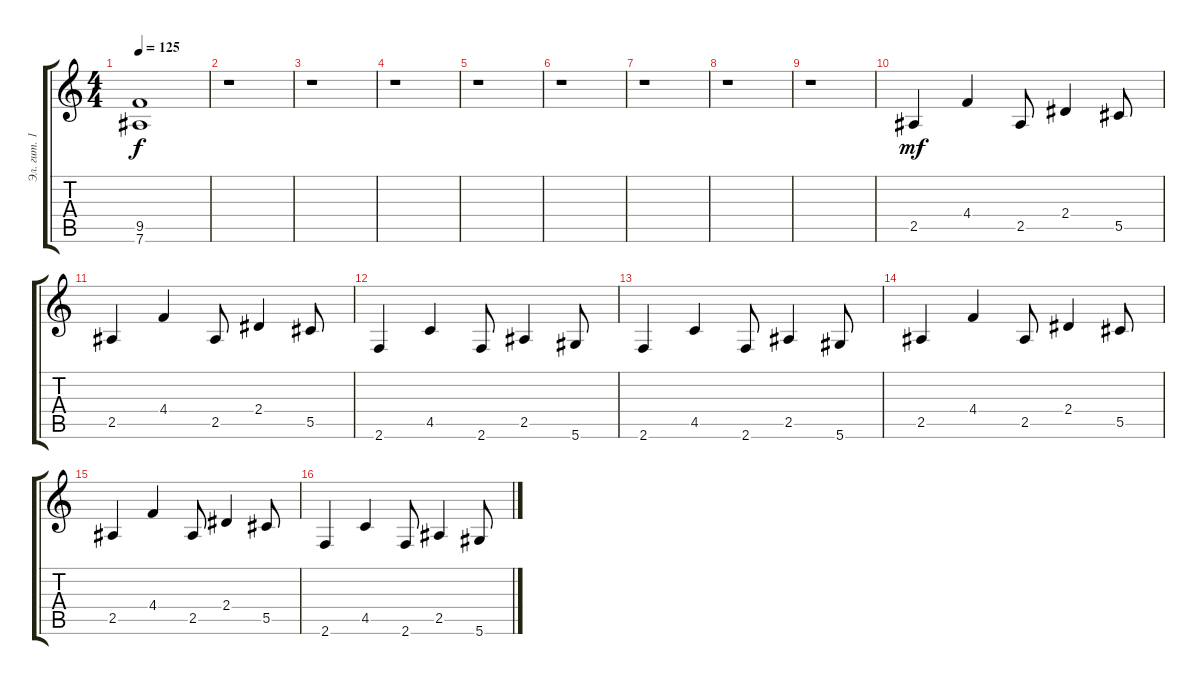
\track ("Эл. гит. 1" "Эл. гит. 1") {instrument distortionguitar}
\staff {score tabs}
\tuning (Eb4 Bb3 Gb3 Db3 Ab2 Eb2) {hide}
\ts (4 4)
\tempo 125
\clef g2
\ks c
(9.5{t} 7.6{t}).1{dy f} |
r.1 |
r.1 |
r.1 |
r.1 |
r.1 |
r.1 |
r.1 |
r.1 |
2.5.4{dy mf} 4.4.4 2.5.8 2.4.4 5.5.8 |
2.5.4 4.4.4 2.5.8 2.4.4 5.5.8 |
2.6.4 4.5.4 2.6.8 2.5.4 5.6.8 |
2.6.4 4.5.4 2.6.8 2.5.4 5.6.8 |
2.5.4 4.4.4 2.5.8 2.4.4 5.5.8 |
2.5.4 4.4.4 2.5.8 2.4.4 5.5.8 |
2.6.4 4.5.4 2.6.8 2.5.4 5.6.8
